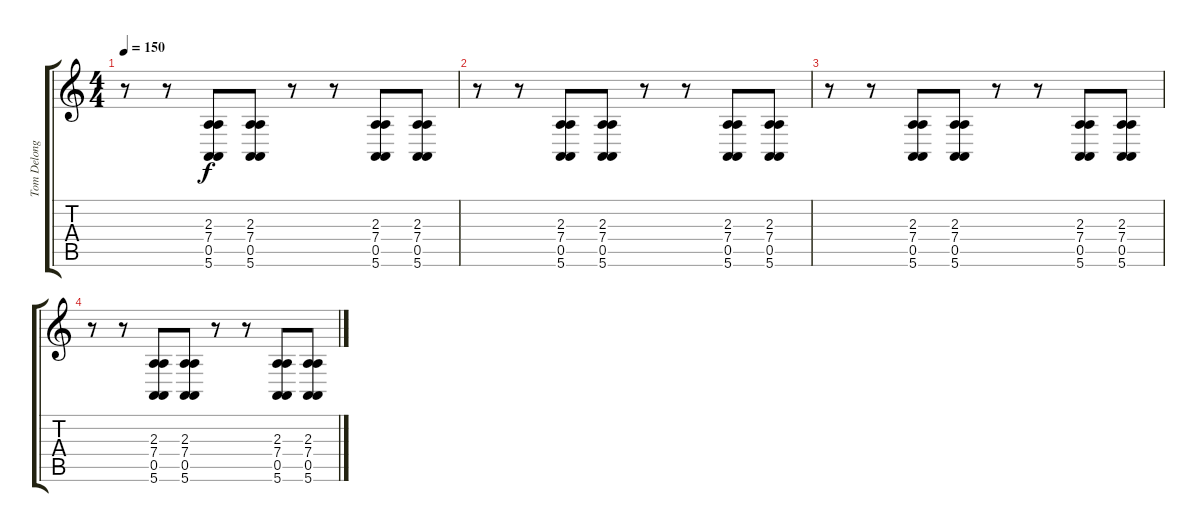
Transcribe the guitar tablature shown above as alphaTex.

\track ("Tom Delonge - Back Vocals" "Tom Delong") {instrument flute}
\staff {score tabs}
\tuning (E4 B3 G3 D3 A2 E2) {hide}
\ts (4 4)
\tempo 150
\clef g2
\ks c
r.8{dy f} r.8 (2.3 7.4 0.5 5.6).8 (2.3 7.4 0.5 5.6).8 r.8 r.8 (2.3 7.4 0.5 5.6).8 (2.3 7.4 0.5 5.6).8 |
r.8 r.8 (2.3 7.4 0.5 5.6).8 (2.3 7.4 0.5 5.6).8 r.8 r.8 (2.3 7.4 0.5 5.6).8 (2.3 7.4 0.5 5.6).8 |
r.8 r.8 (2.3 7.4 0.5 5.6).8 (2.3 7.4 0.5 5.6).8 r.8 r.8 (2.3 7.4 0.5 5.6).8 (2.3 7.4 0.5 5.6).8 |
r.8 r.8 (2.3 7.4 0.5 5.6).8 (2.3 7.4 0.5 5.6).8 r.8 r.8 (2.3 7.4 0.5 5.6).8 (2.3 7.4 0.5 5.6).8
